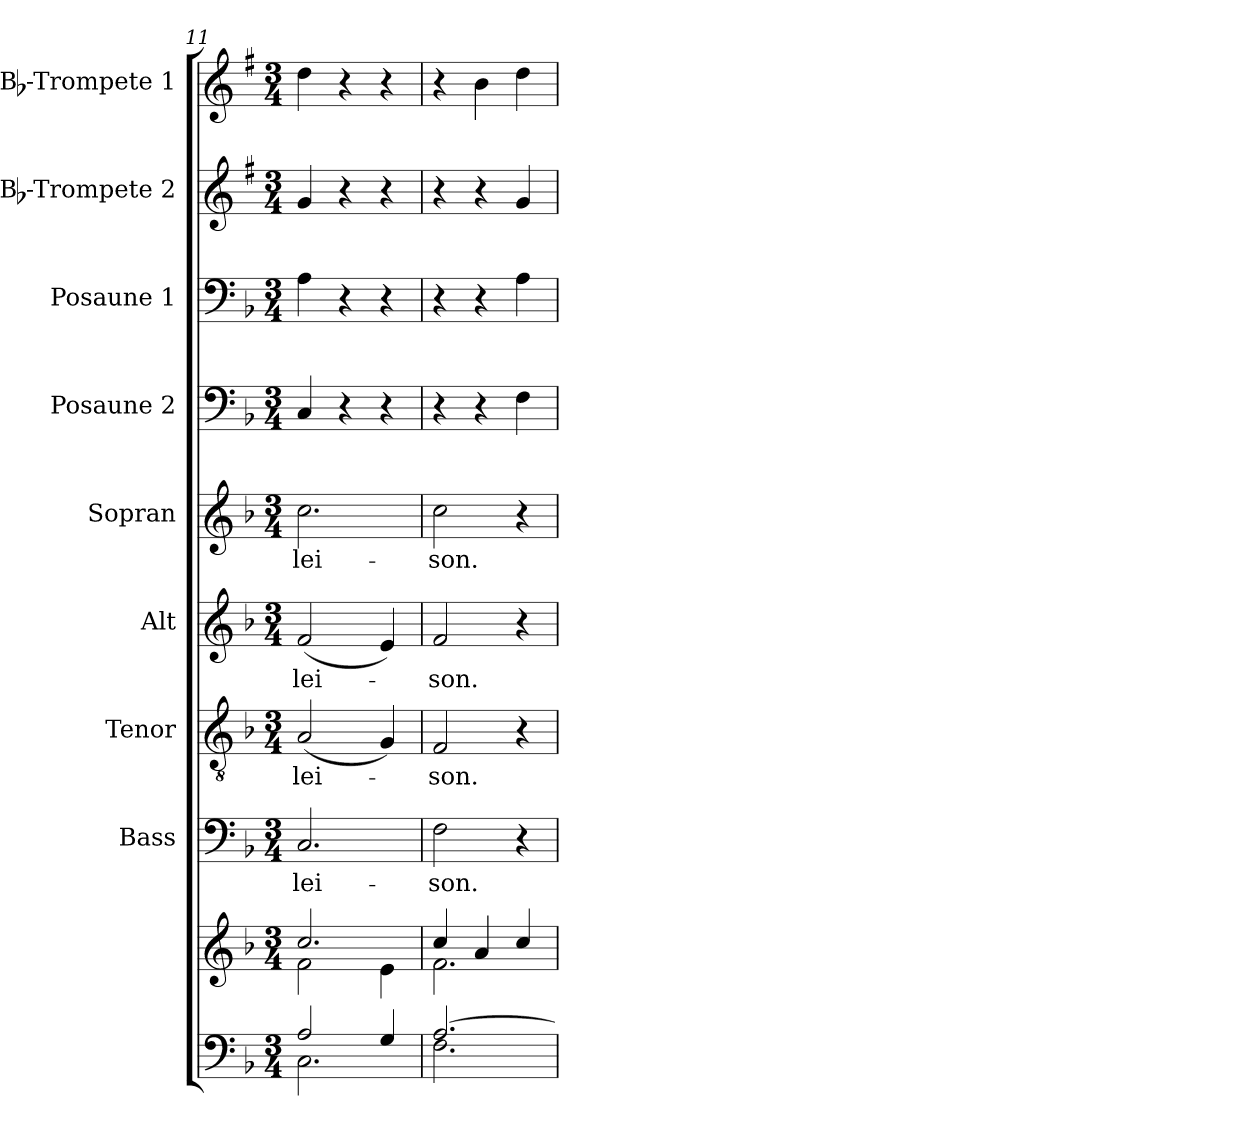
**kern	**kern	**kern	**text	**kern	**text	**kern	**text	**kern	**text	**kern	**kern	**kern	**kern
*part9	*part9	*part8	*part8	*part7	*part7	*part6	*part6	*part5	*part5	*part4	*part3	*part2	*part1
*staff10	*staff9	*staff8	*staff8	*staff7	*staff7	*staff6	*staff6	*staff5	*staff5	*staff4	*staff3	*staff2	*staff1
*	*	*I"Bass	*	*I"Tenor	*	*I"Alt	*	*I"Sopran	*	*I"Posaune 2	*I"Posaune 1	*I"Bb-Trompete 2	*I"Bb-Trompete 1
*	*	*I'B.	*	*I'T.	*	*I'A.	*	*I'S.	*	*I'Pos. 2	*I'Pos. 1	*I'Bb Trp. 2	*I'Bb Trp. 1
*clefF4	*clefG2	*clefF4	*	*clefGv2	*	*clefG2	*	*clefG2	*	*clefF4	*clefF4	*clefG2	*clefG2
*	*	*	*	*	*	*	*	*	*	*	*	*ITrd1c2	*ITrd1c2
*k[b-]	*k[b-]	*k[b-]	*	*k[b-]	*	*k[b-]	*	*k[b-]	*	*k[b-]	*k[b-]	*k[b-]	*k[b-]
*F:	*F:	*F:	*	*F:	*	*F:	*	*F:	*	*F:	*F:	*F:	*F:
*M3/4	*M3/4	*M3/4	*	*M3/4	*	*M3/4	*	*M3/4	*	*M3/4	*M3/4	*M3/4	*M3/4
=11	=11	=11	=11	=11	=11	=11	=11	=11	=11	=11	=11	=11	=11
*^	*^	*	*	*	*	*	*	*	*	*	*	*	*
!	!	!	!	!	!LO:LY:b	!	!LO:LY:b	!	!LO:LY:b	!	!LO:LY:b	!	!	!	!
2A/	2.C\	2.cc/	2f\	2.C/	-lei-	(<2A/	-lei-	(<2f/	-lei-	2.cc\	-lei-	4C/	4A\	4f/	4cc\
.	.	.	.	.	.	.	.	.	.	.	.	4r	4r	4r	4r
4G/	.	.	4e\	.	.	4G/)	.	4e/)	.	.	.	4r	4r	4r	4r
=12	=12	=12	=12	=12	=12	=12	=12	=12	=12	=12	=12	=12	=12	=12	=12
!	!	!	!	!	!LO:LY:b	!	!LO:LY:b	!	!LO:LY:b	!	!LO:LY:b	!	!	!	!
[>2.A/	2.F\	4cc/	2.f\	2F\	-son.	2F/	-son.	2f/	-son.	2cc\	-son.	4r	4r	4r	4r
.	.	4a/	.	.	.	.	.	.	.	.	.	4r	4r	4r	4a\
.	.	4cc/	.	4r	.	4r	.	4r	.	4r	.	4F\	4A\	4f/	4cc\
*v	*v	*	*	*	*	*	*	*	*	*	*	*	*	*	*
*	*v	*v	*	*	*	*	*	*	*	*	*	*	*	*
=	=	=	=	=	=	=	=	=	=	=	=	=	=
*-	*-	*-	*-	*-	*-	*-	*-	*-	*-	*-	*-	*-	*-
